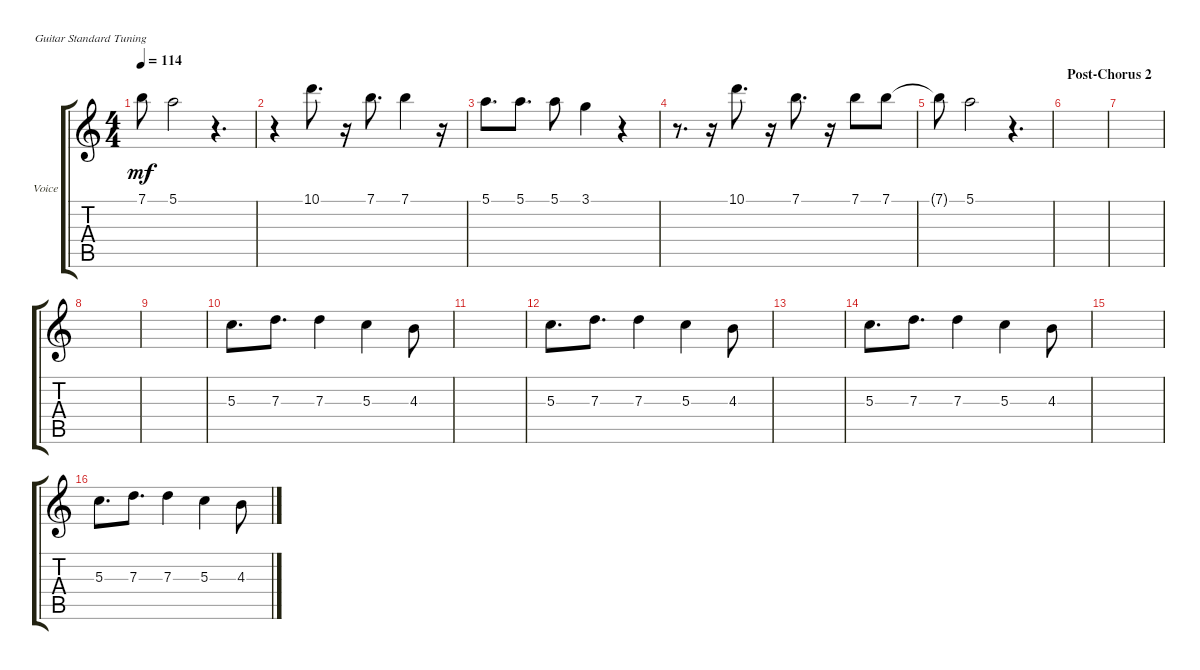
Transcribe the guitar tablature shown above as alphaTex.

\bracketExtendMode groupsimilarinstruments
\firstSystemTrackNameOrientation horizontal
\otherSystemsTrackNameOrientation horizontal
\track ("Voice" "Voice") {mute instrument acousticguitarsteel}
\staff {score tabs}
\tuning (E4 B3 G3 D3 A2 E2)
\ts (4 4)
\tempo 114
\clef g2
\scale
0.333333
\ks c
7.1{t}.8{dy mf} 5.1.2 r.4{d} |
\scale
0.333333 r.4 10.1.8{d} r.16 7.1.8{d} 7.1.4 r.16 |
\scale
0.333333 5.1.8{d} 5.1.8{d} 5.1.8 3.1.4 r.4 |
\scale
0.333333 r.8{d} r.16 10.1.8{d} r.16 7.1.8{d} r.16 7.1.8 7.1.8 |
\scale
0.333333 7.1{t}.8 5.1.2 r.4{d} |
\section ("" "Post-Chorus 2")
\scale
0.333333 |
\scale
0.333333 |
\scale
0.333333 |
\scale
0.333333 |
\scale
0.333333 5.3.8{d} 7.3.8{d} 7.3.4 5.3.4 4.3.8 |
\scale
0.333333 |
\scale
0.333333 5.3.8{d} 7.3.8{d} 7.3.4 5.3.4 4.3.8 |
\scale
0.333333 |
\scale
0.333333 5.3.8{d} 7.3.8{d} 7.3.4 5.3.4 4.3.8 |
\scale
0.333333 |
\scale
0.333333 5.3.8{d} 7.3.8{d} 7.3.4 5.3.4 4.3.8
